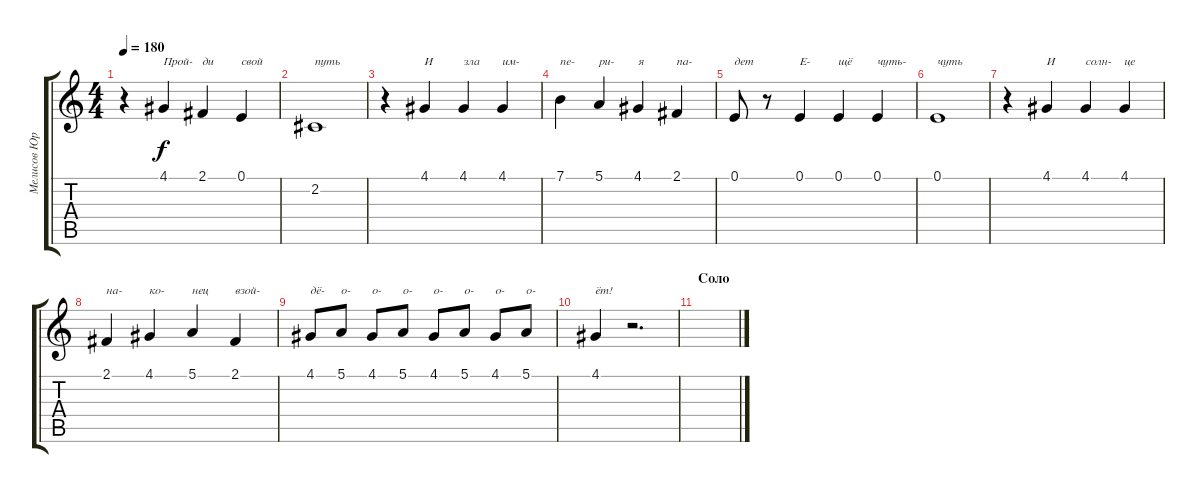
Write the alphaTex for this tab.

\track ("Мелисов Юрий" "Мелисов Юр") {instrument bassoon}
\staff {score tabs}
\tuning (E4 B3 G3 D3 A2 E2) {hide}
\ts (4 4)
\tempo 180
\clef g2
\ks c
r.4{dy f} 4.1.4{txt "Прой-"} 2.1.4{txt "ди"} 0.1.4{txt "свой"} |
2.2.1{txt "путь"} |
r.4 4.1.4{txt "И"} 4.1.4{txt "зла"} 4.1.4{txt "им-"} |
7.1.4{txt "пе-"} 5.1.4{txt "ри-"} 4.1.4{txt "я"} 2.1.4{txt "па-"} |
0.1.8{txt "дет"} r.8 0.1.4{txt "Е-"} 0.1.4{txt "щё"} 0.1.4{txt "чуть-"} |
0.1.1{txt "чуть"} |
r.4 4.1.4{txt "И "} 4.1.4{txt "солн-"} 4.1.4{txt "це"} |
2.1.4{txt "на-"} 4.1.4{txt "ко-"} 5.1.4{txt "нец"} 2.1.4{txt "взой-"} |
4.1.8{txt "дё-"} 5.1.8{txt "о-"} 4.1.8{txt "о-"} 5.1.8{txt "о-"} 4.1.8{txt "о-"} 5.1.8{txt "о-"} 4.1.8{txt "о-"} 5.1.8{txt "о-"} |
4.1.4{txt "ёт!"} r.2{d} |
\section ("" "Соло")
